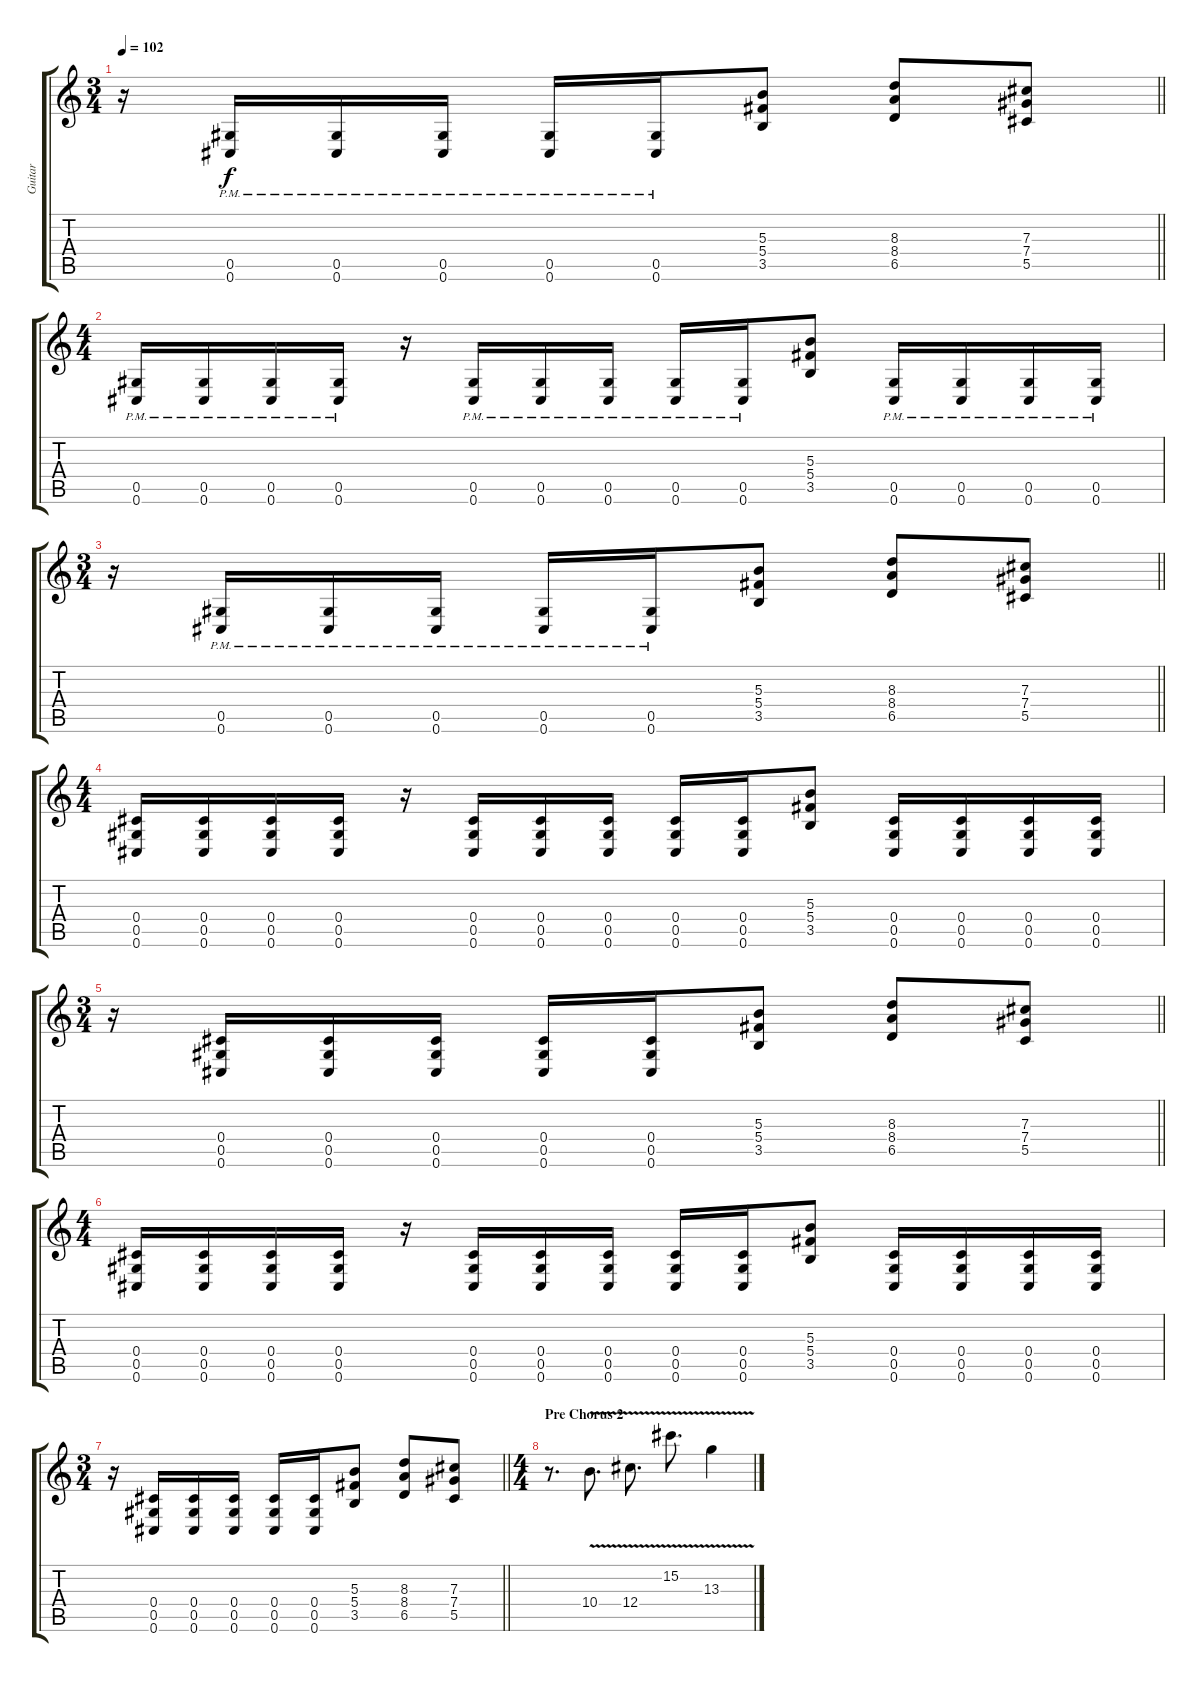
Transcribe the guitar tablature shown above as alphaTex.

\track ("Guitar" "Guitar") {instrument overdrivenguitar}
\staff {score tabs}
\tuning (Eb4 Bb3 Gb3 Db3 Ab2 Db2) {hide}
\ts (3 4)
\tempo 102
\clef g2
\barLineRight lightlight
\ks c
r.16{dy f} (0.5{pm} 0.6{pm}).16 (0.5{pm} 0.6{pm}).16 (0.5{pm} 0.6{pm}).16 (0.5{pm} 0.6{pm}).16 (0.5{pm} 0.6{pm}).16 (5.3 5.4 3.5).8 (8.3 8.4 6.5).8 (7.3 7.4 5.5).8 |
\ts (4 4)
(0.5{pm} 0.6{pm}).16 (0.5{pm} 0.6{pm}).16 (0.5{pm} 0.6{pm}).16 (0.5{pm} 0.6{pm}).16 r.16 (0.5{pm} 0.6{pm}).16 (0.5{pm} 0.6{pm}).16 (0.5{pm} 0.6{pm}).16 (0.5{pm} 0.6{pm}).16 (0.5{pm} 0.6{pm}).16 (5.3 5.4 3.5).8 (0.5{pm} 0.6{pm}).16 (0.5{pm} 0.6{pm}).16 (0.5{pm} 0.6{pm}).16 (0.5{pm} 0.6{pm}).16 |
\ts (3 4)
\barLineRight lightlight
r.16 (0.5{pm} 0.6{pm}).16 (0.5{pm} 0.6{pm}).16 (0.5{pm} 0.6{pm}).16 (0.5{pm} 0.6{pm}).16 (0.5{pm} 0.6{pm}).16 (5.3 5.4 3.5).8 (8.3 8.4 6.5).8 (7.3 7.4 5.5).8 |
\ts (4 4)
(0.4 0.5 0.6).16 (0.4 0.5 0.6).16 (0.4 0.5 0.6).16 (0.4 0.5 0.6).16 r.16 (0.4 0.5 0.6).16 (0.4 0.5 0.6).16 (0.4 0.5 0.6).16 (0.4 0.5 0.6).16 (0.4 0.5 0.6).16 (5.3 5.4 3.5).8 (0.4 0.5 0.6).16 (0.4 0.5 0.6).16 (0.4 0.5 0.6).16 (0.4 0.5 0.6).16 |
\ts (3 4)
\barLineRight lightlight
r.16 (0.4 0.5 0.6).16 (0.4 0.5 0.6).16 (0.4 0.5 0.6).16 (0.4 0.5 0.6).16 (0.4 0.5 0.6).16 (5.3 5.4 3.5).8 (8.3 8.4 6.5).8 (7.3 7.4 5.5).8 |
\ts (4 4)
(0.4 0.5 0.6).16 (0.4 0.5 0.6).16 (0.4 0.5 0.6).16 (0.4 0.5 0.6).16 r.16 (0.4 0.5 0.6).16 (0.4 0.5 0.6).16 (0.4 0.5 0.6).16 (0.4 0.5 0.6).16 (0.4 0.5 0.6).16 (5.3 5.4 3.5).8 (0.4 0.5 0.6).16 (0.4 0.5 0.6).16 (0.4 0.5 0.6).16 (0.4 0.5 0.6).16 |
\ts (3 4)
\barLineRight lightlight
r.16 (0.4 0.5 0.6).16 (0.4 0.5 0.6).16 (0.4 0.5 0.6).16 (0.4 0.5 0.6).16 (0.4 0.5 0.6).16 (5.3 5.4 3.5).8 (8.3 8.4 6.5).8 (7.3 7.4 5.5).8 |
\ts (4 4)
\section ("" "Pre Chorus 2")
r.8{d} 10.4{v}.8{d} 12.4{v}.8{d} 15.2{v}.8{d} 13.3{v}.4
